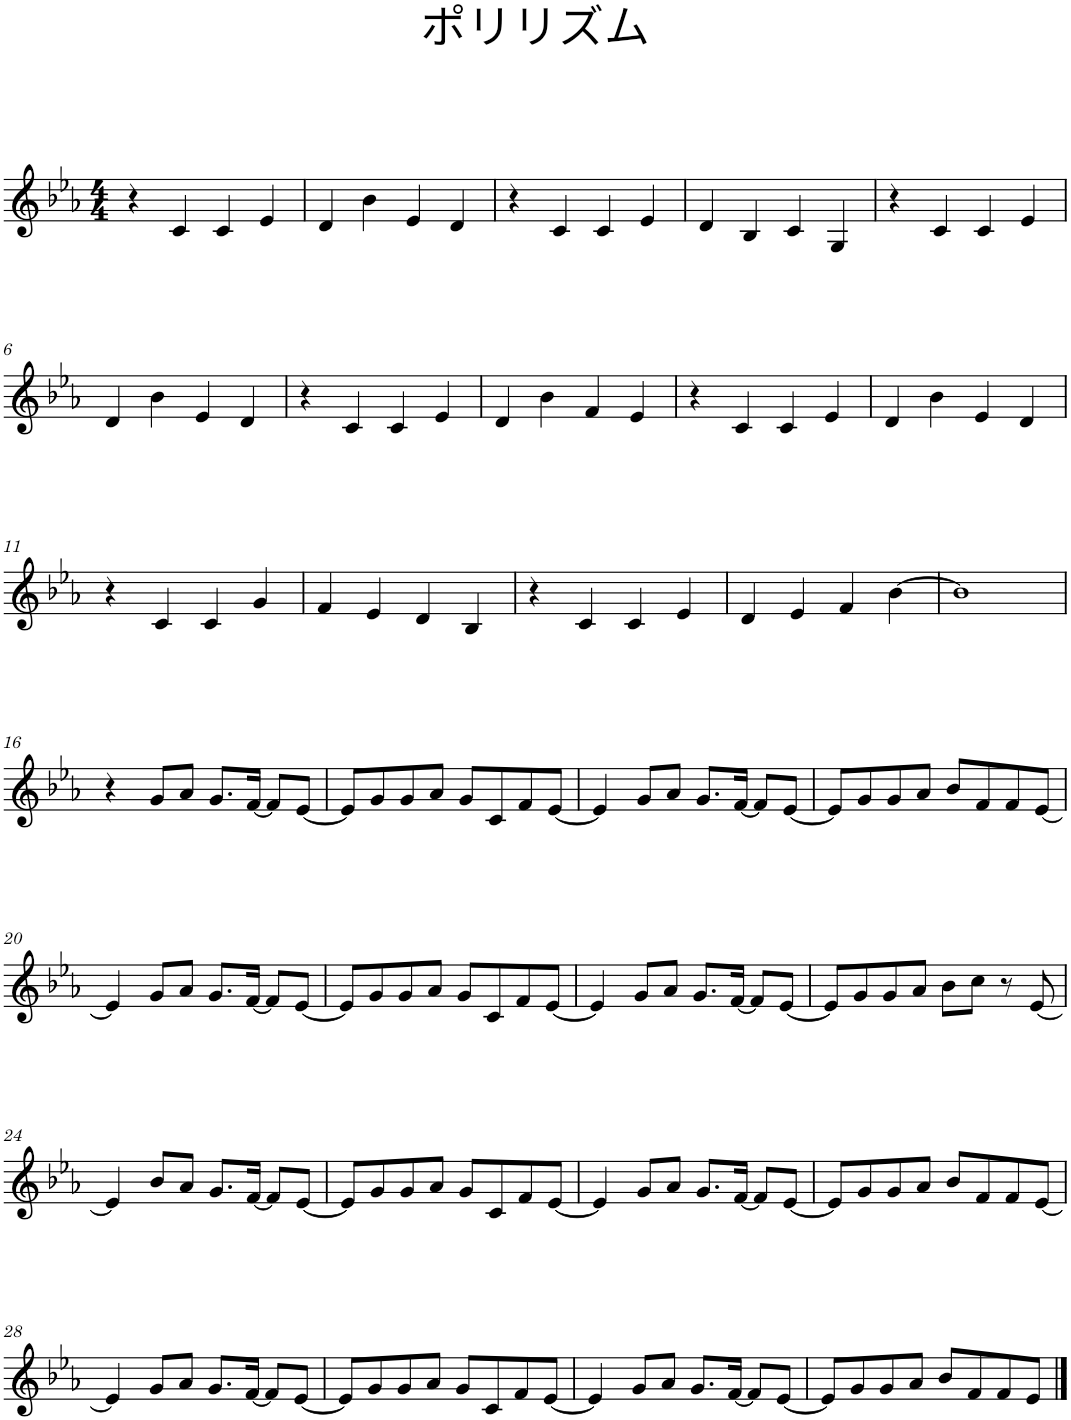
**kern
*part1
*staff1
*I"Piano
*I'Pno.
*clefG2
*k[b-e-a-]
*M4/4
=1
4r
4c/
4c/
4e-/
=2
4d/
4b-\
4e-/
4d/
=3
4r
4c/
4c/
4e-/
=4
4d/
4B-/
4c/
4G/
=5
4r
4c/
4c/
4e-/
!!LO:LB:g=z
=6
4d/
4b-\
4e-/
4d/
=7
4r
4c/
4c/
4e-/
=8
4d/
4b-\
4f/
4e-/
=9
4r
4c/
4c/
4e-/
=10
4d/
4b-\
4e-/
4d/
!!LO:LB:g=z
=11
4r
4c/
4c/
4g/
=12
4f/
4e-/
4d/
4B-/
=13
4r
4c/
4c/
4e-/
=14
4d/
4e-/
4f/
[>4b-\
=15
1b-]
!!LO:LB:g=z
=16
4r
8g/L
8a-/J
8.g/L
[<16f/Jk
8f/L]
[<8e-/J
=17
8e-/L]
8g/
8g/
8a-/J
8g/L
8c/
8f/
[<8e-/J
=18
4e-/]
8g/L
8a-/J
8.g/L
[<16f/Jk
8f/L]
[<8e-/J
=19
8e-/L]
8g/
8g/
8a-/J
8b-/L
8f/
8f/
[8e-/J
!!LO:LB:g=z
=20
4e-/]
8g/L
8a-/J
8.g/L
[<16f/Jk
8f/L]
[<8e-/J
=21
8e-/L]
8g/
8g/
8a-/J
8g/L
8c/
8f/
[<8e-/J
=22
4e-/]
8g/L
8a-/J
8.g/L
[<16f/Jk
8f/L]
[<8e-/J
=23
8e-/L]
8g/
8g/
8a-/J
8b-\L
8cc\J
8r
[8e-/
!!LO:LB:g=z
=24
4e-/]
8b-/L
8a-/J
8.g/L
[<16f/Jk
8f/L]
[<8e-/J
=25
8e-/L]
8g/
8g/
8a-/J
8g/L
8c/
8f/
[<8e-/J
=26
4e-/]
8g/L
8a-/J
8.g/L
[<16f/Jk
8f/L]
[<8e-/J
=27
8e-/L]
8g/
8g/
8a-/J
8b-/L
8f/
8f/
[8e-/J
!!LO:LB:g=z
=28
4e-/]
8g/L
8a-/J
8.g/L
[<16f/Jk
8f/L]
[<8e-/J
=29
8e-/L]
8g/
8g/
8a-/J
8g/L
8c/
8f/
[<8e-/J
=30
4e-/]
8g/L
8a-/J
8.g/L
[<16f/Jk
8f/L]
[<8e-/J
=31
8e-/L]
8g/
8g/
8a-/J
8b-/L
8f/
8f/
8e-/J
==
*-
